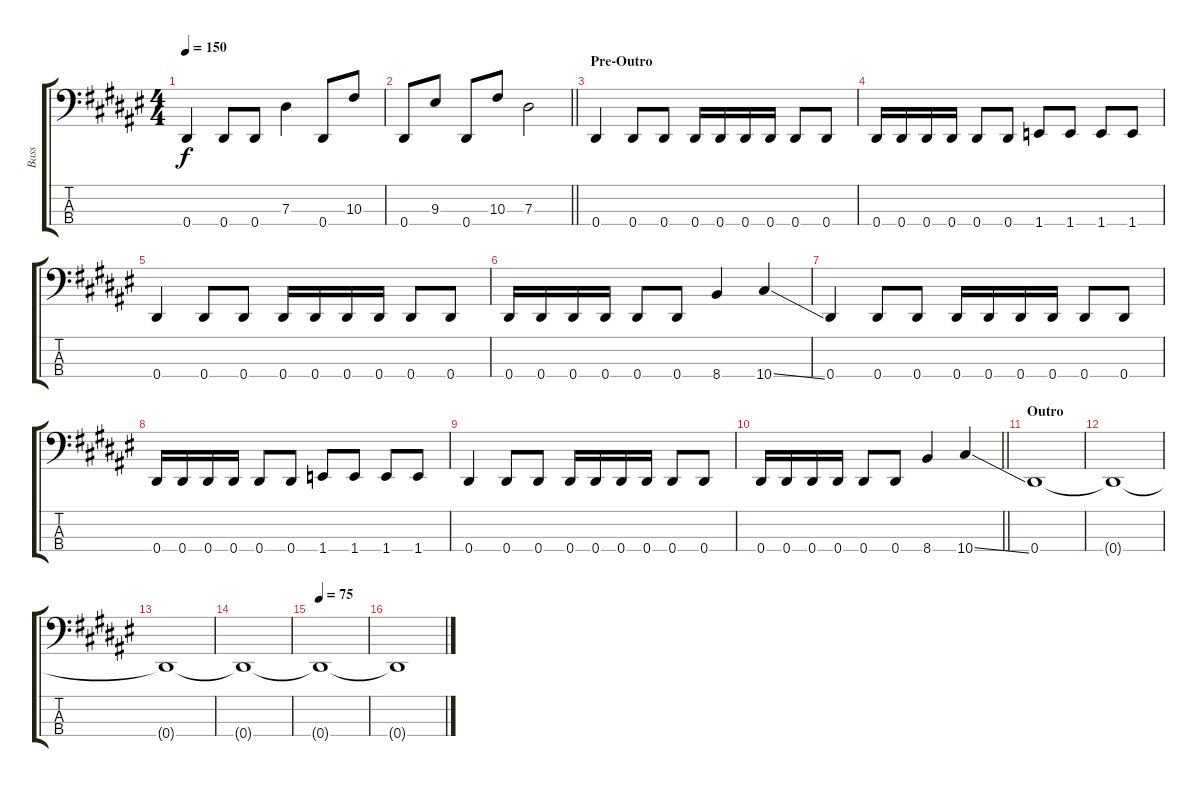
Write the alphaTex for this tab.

\track ("Bass" "Bass") {instrument electricbasspick}
\staff {score tabs}
\tuning (Gb2 Db2 Ab1 Eb1) {hide}
\ts (4 4)
\tempo 150
\clef f4
\ks f#
0.4.4{dy f} 0.4.8 0.4.8 7.3.4 0.4.8 10.3.8 |
\barLineRight lightlight
0.4.8 9.3.8 0.4.8 10.3.8 7.3.2 |
\section ("" "Pre-Outro")
0.4.4 0.4.8 0.4.8 0.4.16 0.4.16 0.4.16 0.4.16 0.4.8 0.4.8 |
0.4.16 0.4.16 0.4.16 0.4.16 0.4.8 0.4.8 1.4.8 1.4.8 1.4.8 1.4.8 |
0.4.4 0.4.8 0.4.8 0.4.16 0.4.16 0.4.16 0.4.16 0.4.8 0.4.8 |
0.4.16 0.4.16 0.4.16 0.4.16 0.4.8 0.4.8 8.4.4 10.4{ss}.4 |
0.4.4 0.4.8 0.4.8 0.4.16 0.4.16 0.4.16 0.4.16 0.4.8 0.4.8 |
0.4.16 0.4.16 0.4.16 0.4.16 0.4.8 0.4.8 1.4.8 1.4.8 1.4.8 1.4.8 |
0.4.4 0.4.8 0.4.8 0.4.16 0.4.16 0.4.16 0.4.16 0.4.8 0.4.8 |
\barLineRight lightlight
0.4.16 0.4.16 0.4.16 0.4.16 0.4.8 0.4.8 8.4.4 10.4{ss}.4 |
\section ("" "Outro")
0.4.1 |
0.4{t}.1 |
0.4{t}.1 |
0.4{t}.1 |
\tempo 75
0.4{t}.1{volume 0} |
0.4{t}.1
